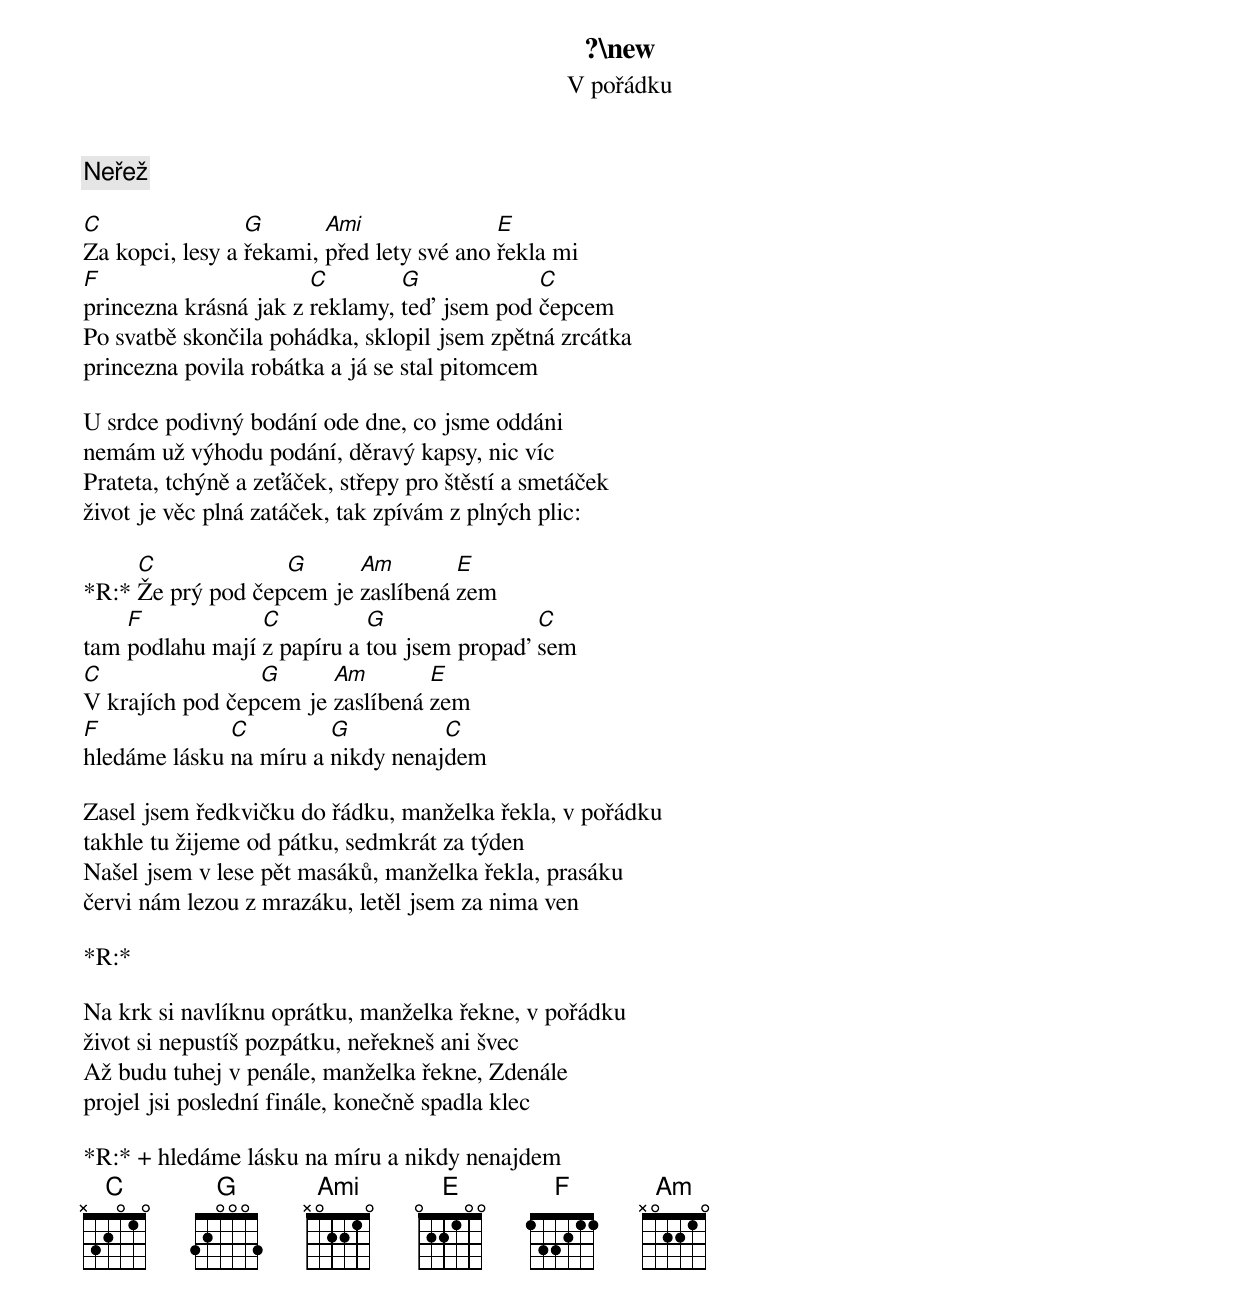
?\new
V pořádku
Neřež

C                G       Ami               E
Za kopci, lesy a řekami, před lety své ano řekla mi
F                      C        G            C
princezna krásná jak z reklamy, teď jsem pod čepcem
Po svatbě skončila pohádka, sklopil jsem zpětná zrcátka
princezna povila robátka a já se stal pitomcem

U srdce podivný bodání ode dne, co jsme oddáni
nemám už výhodu podání, děravý kapsy, nic víc
Prateta, tchýně a zeťáček, střepy pro štěstí a smetáček
život je věc plná zatáček, tak zpívám z plných plic:

     C             G      Am        E
*R:* Že prý pod čepcem je zaslíbená zem
    F            C          G                C
tam podlahu mají z papíru a tou jsem propad' sem
C                G      Am        E
V krajích pod čepcem je zaslíbená zem
F             C         G          C
hledáme lásku na míru a nikdy nenajdem

Zasel jsem ředkvičku do řádku, manželka řekla, v pořádku
takhle tu žijeme od pátku, sedmkrát za týden
Našel jsem v lese pět masáků, manželka řekla, prasáku
červi nám lezou z mrazáku, letěl jsem za nima ven

*R:*

Na krk si navlíknu oprátku, manželka řekne, v pořádku
život si nepustíš pozpátku, neřekneš ani švec
Až budu tuhej v penále, manželka řekne, Zdenále
projel jsi poslední finále, konečně spadla klec

*R:* + hledáme lásku na míru a nikdy nenajdem
